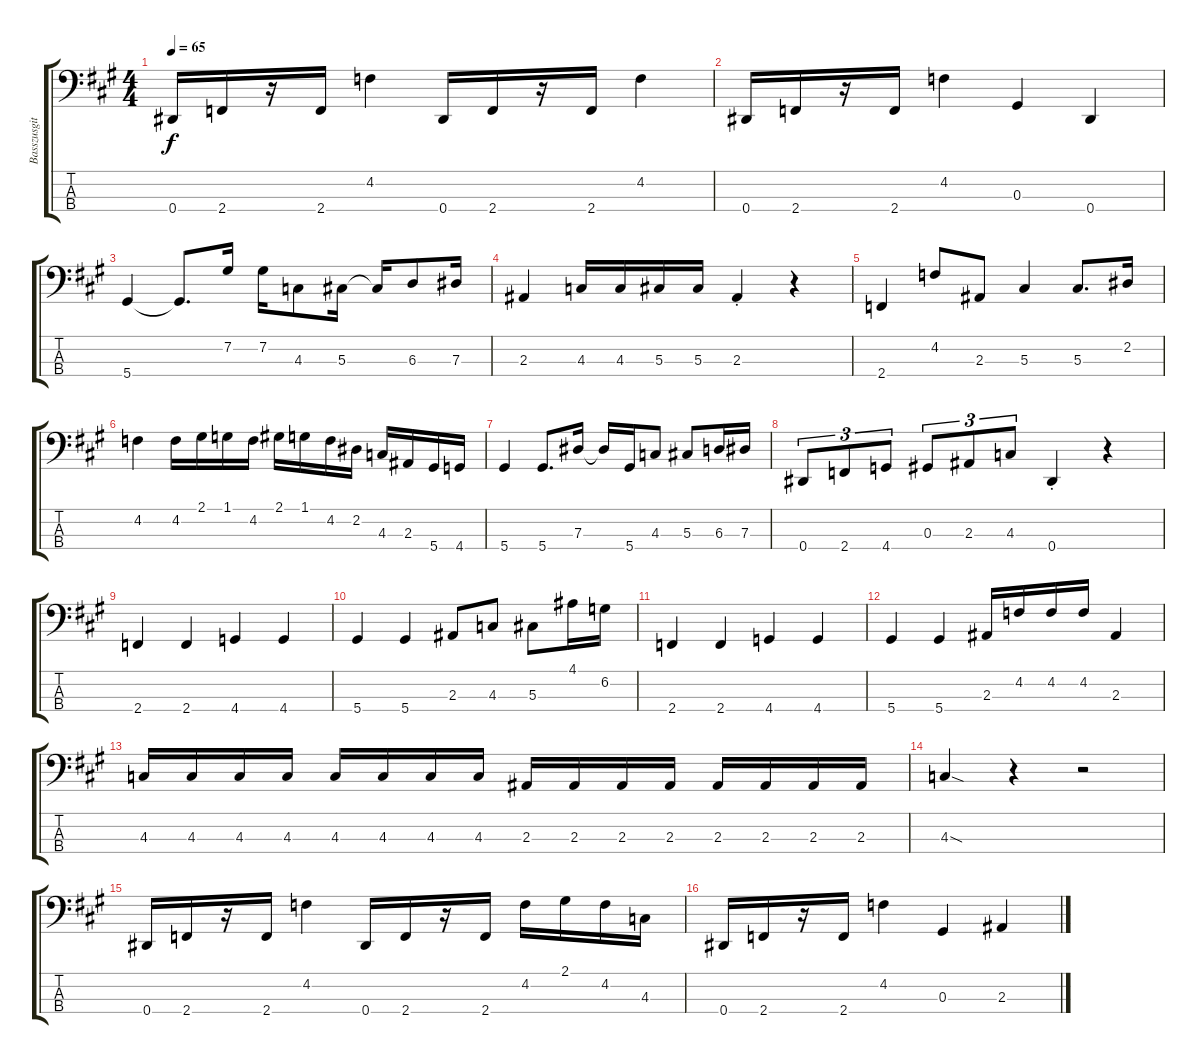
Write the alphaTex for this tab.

\track ("Basszusgitár (Yngwie Malmsteen)" "Basszusgit") {instrument electricbassfinger}
\staff {score tabs}
\tuning (Gb2 Db2 Ab1 Eb1) {hide}
\ts (4 4)
\tempo 65
\clef f4
\ks a
0.4.16{dy f} 2.4.16 r.16 2.4.16 4.2.4 0.4.16 2.4.16 r.16 2.4.16 4.2.4 |
0.4.16 2.4.16 r.16 2.4.16 4.2.4 0.3.4 0.4.4 |
5.4.4 5.4{t}.8{d} 7.2.16 7.2.16 4.3.8 5.3.16 5.3{t}.16 6.3.8 7.3.16 |
2.3.4 4.3.16 4.3.16 5.3.16 5.3.16 2.3{st}.4 r.4 |
2.4.4 4.2.8 2.3.8 5.3.4 5.3.8{d} 2.2.16 |
4.2.4 4.2.16 2.1.16 1.1.16 4.2.16 2.1.16 1.1.16 4.2.16 2.2.16 4.3.16 2.3.16 5.4.16 4.4.16 |
5.4.4 5.4.8{d} 7.3.16 7.3{t}.16 5.4.16 4.3.8 5.3.8 6.3.16 7.3.16 |
0.4.8{tu (3 2)} 2.4.8{tu (3 2)} 4.4.8{tu (3 2)} 0.3.8{tu (3 2)} 2.3.8{tu (3 2)} 4.3.8{tu (3 2)} 0.4{st}.4 r.4 |
2.4.4 2.4.4 4.4.4 4.4.4 |
5.4.4 5.4.4 2.3.8 4.3.8 5.3.8 4.1.16 6.2.16 |
2.4.4 2.4.4 4.4.4 4.4.4 |
5.4.4 5.4.4 2.3.16 4.2.16 4.2.16 4.2.16 2.3.4 |
4.3.16 4.3.16 4.3.16 4.3.16 4.3.16 4.3.16 4.3.16 4.3.16 2.3.16 2.3.16 2.3.16 2.3.16 2.3.16 2.3.16 2.3.16 2.3.16 |
4.3{sod}.4 r.4 r.2 |
0.4.16 2.4.16 r.16 2.4.16 4.2.4 0.4.16 2.4.16 r.16 2.4.16 4.2.16 2.1.16 4.2.16 4.3.16 |
0.4.16 2.4.16 r.16 2.4.16 4.2.4 0.3.4 2.3.4
